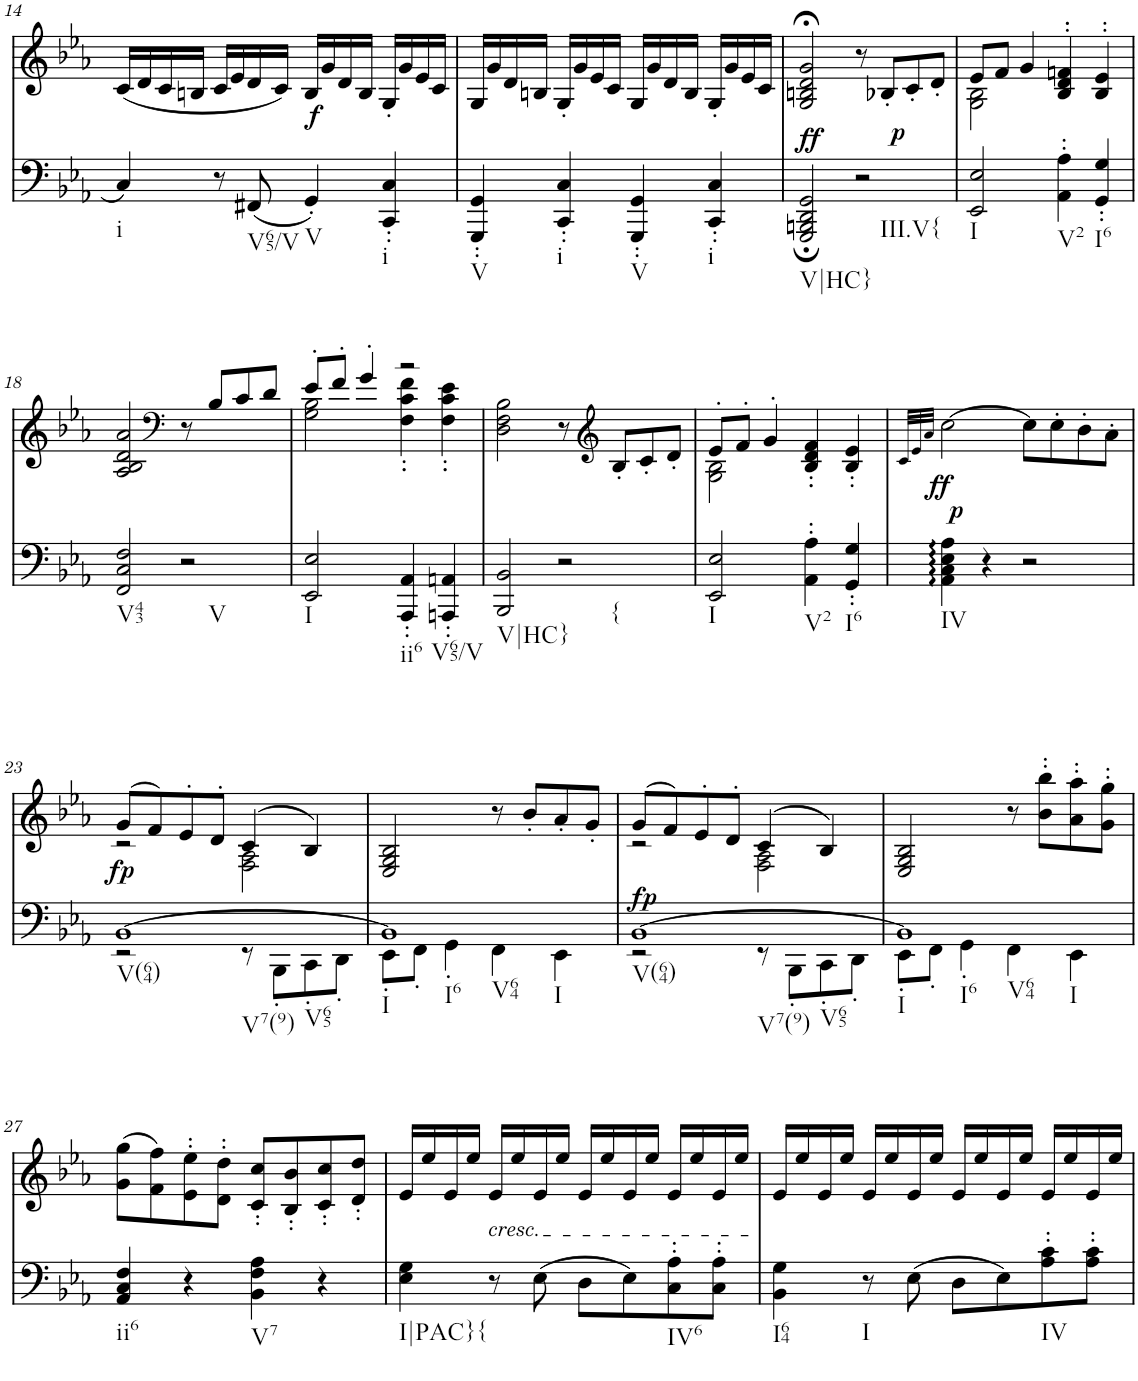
**kern	**dynam	**kern	**dynam
*part2	*part2	*part1	*part1
*staff2	*staff2	*staff1	*staff1
*I"piano	*	*I"piano	*
*I'Pno	*	*I'Pno	*
!!LO:PB:g=z
*clefF4	*	*clefG2	*
*k[b-e-a-]	*	*k[b-e-a-]	*
*c:	*	*c:	*
*M4/4	*	*M4/4	*
=14	=14	=14	=14
!LO:TX:b:t=i	!	!	!
4C/	.	(16c/LL	.
.	.	16d/	.
.	.	16c/	.
.	.	16Bn/JJ	.
8r	.	16c/LL	.
.	.	16e-/	.
!LO:TX:b:t=V65/V	!	!	!
(8FF#X/	.	16d/	.
.	.	16c/JJ)	.
!LO:TX:b:t=V	!	!	!
!	!LO:DY:a	!	!
4GG'/)	f	16B/LL	.
.	.	16g/	.
.	.	16d/	.
.	.	16B/JJ	.
!LO:TX:b:t=i	!	!	!
4CC/' 4C/'	.	16G'/LL	.
.	.	16g/	.
.	.	16e-/	.
.	.	16c/JJ	.
=15	=15	=15	=15
!LO:TX:b:t=V	!	!	!
4GGG/' 4GG/'	.	16G/LL	.
.	.	16g/	.
.	.	16d/	.
.	.	16Bn/JJ	.
!LO:TX:b:t=i	!	!	!
4CC/' 4C/'	.	16G'/LL	.
.	.	16g/	.
.	.	16e-/	.
.	.	16c/JJ	.
!LO:TX:b:t=V	!	!	!
4GGG/' 4GG/'	.	16G/LL	.
.	.	16g/	.
.	.	16d/	.
.	.	16B/JJ	.
!LO:TX:b:t=i	!	!	!
4CC/' 4C/'	.	16G'/LL	.
.	.	16g/	.
.	.	16e-/	.
.	.	16c/JJ	.
=16	=16	=16	=16
!LO:TX:b:t=V|HC}	!	!	!
!	!LO:DY:a	!	!
2GGG/; 2BBBn/; 2DD/; 2GG/;	ff	2G/;< 2Bn/;< 2d/;< 2g/;<	.
!LO:TX:b:t=III.V{	!	!	!
!	!LO:DY:a	!	!
2r	p	8r	.
.	.	8B-X'/L	.
.	.	8c'/	.
.	.	8d'/J	.
=17	=17	=17	=17
*	*	*^	*
!LO:TX:b:t=I	!	!	!	!
2EE-/ 2E-/	.	2G\ 2B-\	8e-/L	.
.	.	.	8f/J	.
.	.	.	4g/	.
!LO:TX:b:t=V2	!	!	!	!
4AA-\' 4A-\'	.	2ryy	4B-/' 4d/' 4fn/'	.
!LO:TX:b:t=I6	!	!	!	!
4GG/' 4G/'	.	.	4B-/' 4e-/'	.
!!LO:LB:g=z
=18	=18	=18	=18	=18
!LO:TX:b:t=V43	!	!	!	!
*	*	*v	*v	*
2FF/ 2C/ 2F/	.	2A-/ 2B-/ 2d/ 2a-/	.
*	*	*clefF4	*
!LO:TX:b:t=V	!	!	!
2r	.	8r	.
.	.	8B-/L	.
.	.	8c/	.
.	.	8d/J	.
=19	=19	=19	=19
*	*	*^	*
!LO:TX:b:t=I	!	!	!	!
2EE-/ 2E-/	.	8e-'/L	2G\ 2B-\	.
.	.	8f'/J	.	.
.	.	4g'/	.	.
!LO:TX:b:t=ii6	!	!	!	!
4AAA-/' 4AA-/'	.	2r	4F\' 4c\' 4f\'	.
!LO:TX:b:t=V65/V	!	!	!	!
4AAAn/' 4AAn/'	.	.	4F\' 4c\' 4e-\'	.
=20	=20	=20	=20	=20
!LO:TX:b:t=V|HC}	!	!	!	!
*	*	*v	*v	*
2BBB-/ 2BB-/	.	2D\ 2F\ 2B-\	.
!LO:TX:b:t={	!	!	!
2r	.	8r	.
*	*	*clefG2	*
.	.	8B-'/L	.
.	.	8c'/	.
.	.	8d'/J	.
=21	=21	=21	=21
*	*	*^	*
!LO:TX:b:t=I	!	!	!	!
2EE-/ 2E-/	.	8e-'/L	2G\ 2B-\	.
.	.	8f'/J	.	.
.	.	4g'/	.	.
!LO:TX:b:t=V2	!	!	!	!
4AA-\' 4A-\'	.	4B-/' 4d/' 4f/'	2ryy	.
!LO:TX:b:t=I6	!	!	!	!
4GG/' 4G/'	.	4B-/' 4e-/'	.	.
*	*	*v	*v	*
=22	=22	=22	=22
.	.	32qc/LLL	.
.	.	32qe-/	.
.	.	32qa-/JJJ	.
!LO:TX:b:t=IV	!	!	!
!	!LO:DY:a	!	!LO:DY:b
4AA-\ 4C\ 4E-\ 4A-\	p	[2cc\	ff
4r	.	.	.
2r	.	8cc\L]	.
.	.	8cc'\	.
.	.	8b-'\	.
.	.	8a-'\J	.
!!LO:LB:g=z
=23	=23	=23	=23
*^	*	*^	*
!LO:TX:b:t=V(64)	!	!	!	!	!
!LO:TX:b:t=V7(9)	!	!	!	!	!
!LO:TX:b:t=V65	!	!	!	!	!
!	!	!	!	!	!LO:DY:b
[1BB-	2r	.	(8g/L	2r	fp
.	.	.	8f/)	.	.
.	.	.	8e-'/	.	.
.	.	.	8d'/J	.	.
.	8r	.	(4c/	2F\ 2A-\	.
.	8BBB-'\L	.	.	.	.
.	8CC'\	.	4B-/)	.	.
.	8DD'\J	.	.	.	.
*	*	*	*v	*v	*
=24	=24	=24	=24	=24
!LO:TX:b:t=I	!	!	!	!
!LO:TX:b:t=I6	!	!	!	!
!LO:TX:b:t=V64	!	!	!	!
!LO:TX:b:t=I	!	!	!	!
1BB-]	8EE-'\L	.	2E-/ 2G/ 2B-/	.
.	8FF'\J	.	.	.
.	4GG'\	.	.	.
.	4FF\	.	8r	.
.	.	.	8b-'/L	.
.	4EE-\	.	8a-'/	.
.	.	.	8g'/J	.
=25	=25	=25	=25	=25
*	*	*	*^	*
!LO:TX:b:t=V(64)	!	!	!	!	!
!LO:TX:b:t=V7(9)	!	!	!	!	!
!LO:TX:b:t=V65	!	!	!	!	!
!	!	!LO:DY:a	!	!	!
[1BB-	2r	fp	(8g/L	2r	.
.	.	.	8f/)	.	.
.	.	.	8e-'/	.	.
.	.	.	8d'/J	.	.
.	8r	.	(4c/	2F\ 2A-\	.
.	8BBB-'\L	.	.	.	.
.	8CC'\	.	4B-/)	.	.
.	8DD'\J	.	.	.	.
*	*	*	*v	*v	*
=26	=26	=26	=26	=26
!LO:TX:b:t=I	!	!	!	!
!LO:TX:b:t=I6	!	!	!	!
!LO:TX:b:t=V64	!	!	!	!
!LO:TX:b:t=I	!	!	!	!
1BB-]	8EE-'\L	.	2E-/ 2G/ 2B-/	.
.	8FF'\J	.	.	.
.	4GG'\	.	.	.
.	4FF\	.	8r	.
.	.	.	8b-\' 8bb-\'L	.
.	4EE-\	.	8a-\' 8aa-\'	.
.	.	.	8g\' 8gg\'J	.
*v	*v	*	*	*
!!LO:LB:g=z
=27	=27	=27	=27
!LO:TX:b:t=ii6	!	!	!
4AA-/ 4C/ 4F/	.	(8g\ 8gg\L	.
.	.	8f\ 8ff\)	.
4r	.	8e-\' 8ee-\'	.
.	.	8d\' 8dd\'J	.
!LO:TX:b:t=V7	!	!	!
4BB-\ 4F\ 4A-\	.	8c/' 8cc/'L	.
.	.	8B-/' 8b-/'	.
4r	.	8c/' 8cc/'	.
.	.	8d/' 8dd/'J	.
=28	=28	=28	=28
!LO:TX:b:t=I|PAC}{	!	!	!
4E-\ 4G\	.	16e-/LL	.
.	.	16ee-/	.
.	.	16e-/	.
.	.	16ee-/JJ	.
!	!	!LO:TX:b:i:t=cresc.	!
8r	.	16e-/LL	.
.	.	16ee-/	.
(8E-\	.	16e-/	.
.	.	16ee-/JJ	.
8D\L	.	16e-/LL	.
.	.	16ee-/	.
8E-\)	.	16e-/	.
.	.	16ee-/JJ	.
!LO:TX:b:t=IV6	!	!	!
8C\' 8A-\'	.	16e-/LL	.
.	.	16ee-/	.
8C\' 8A-\'J	.	16e-/	.
.	.	16ee-/JJ	.
=29	=29	=29	=29
!LO:TX:b:t=I64	!	!	!
4BB-\ 4G\	.	16e-/LL	.
.	.	16ee-/	.
.	.	16e-/	.
.	.	16ee-/JJ	.
!LO:TX:b:t=I	!	!	!
8r	.	16e-/LL	.
.	.	16ee-/	.
(8E-\	.	16e-/	.
.	.	16ee-/JJ	.
8D\L	.	16e-/LL	.
.	.	16ee-/	.
8E-\)	.	16e-/	.
.	.	16ee-/JJ	.
!LO:TX:b:t=IV	!	!	!
8A-\' 8c\'	.	16e-/LL	.
.	.	16ee-/	.
8A-\' 8c\'J	.	16e-/	.
.	.	16ee-/JJ	.
=	=	=	=
*-	*-	*-	*-
